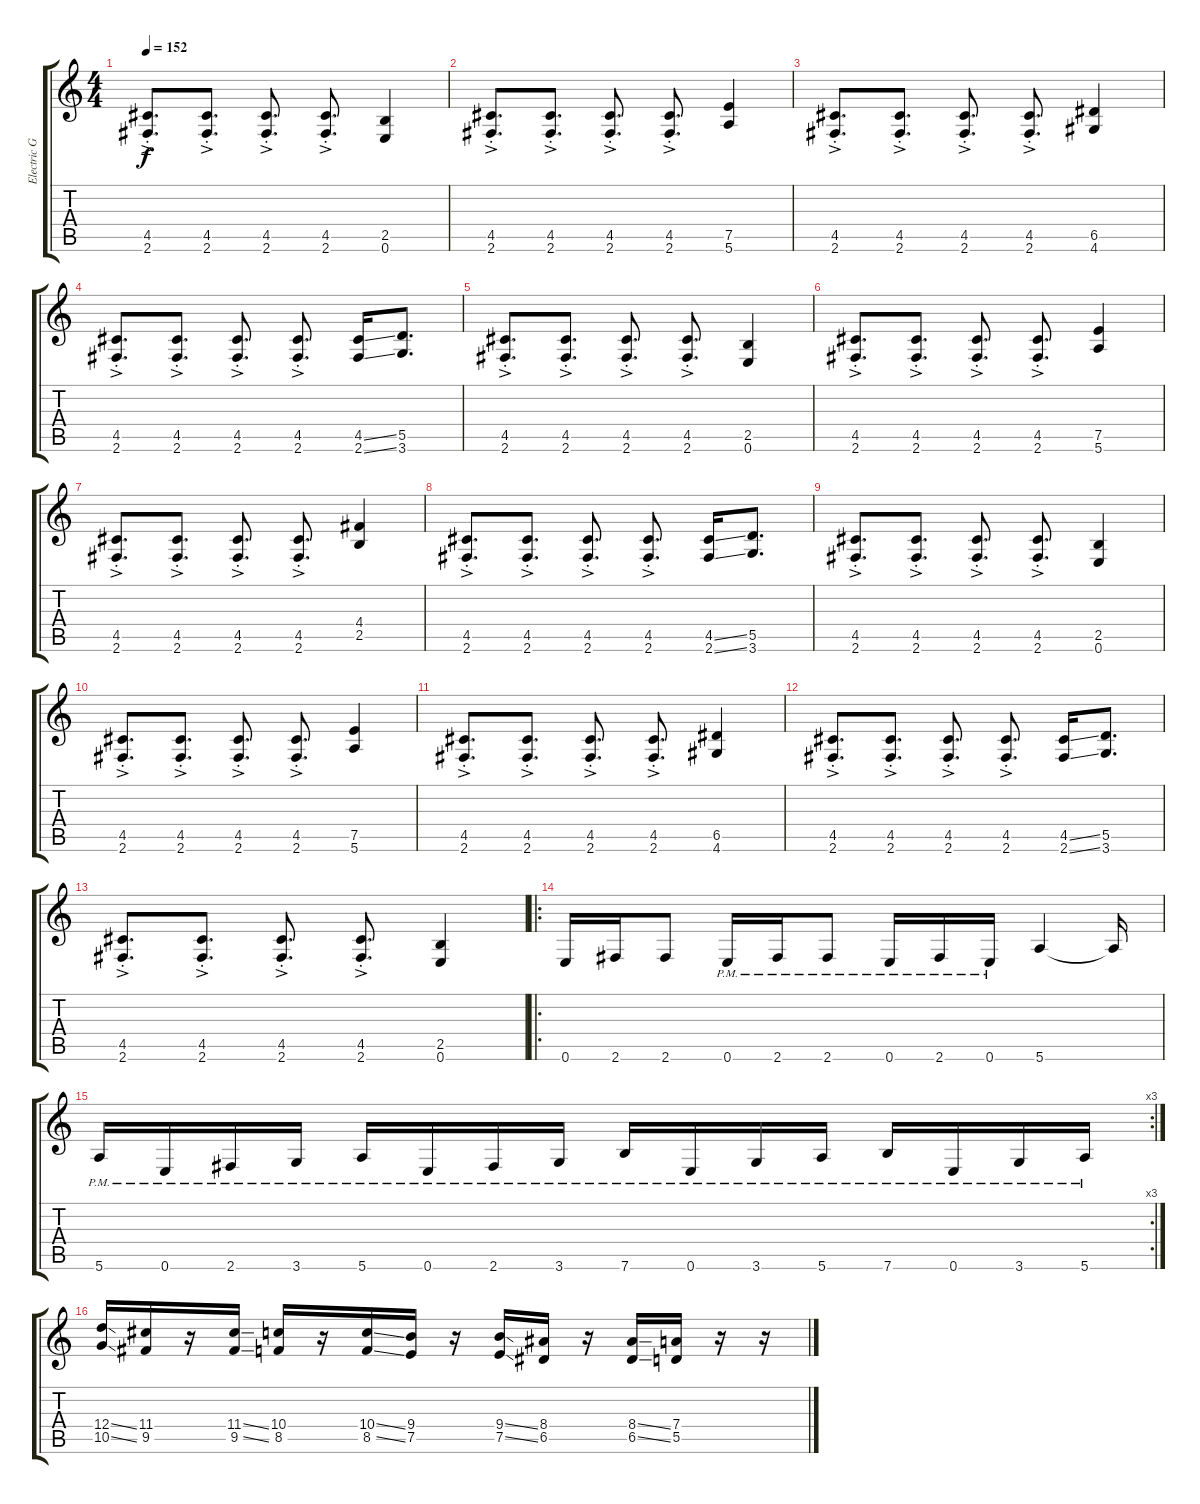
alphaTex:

\track ("Electric Guitar" "Electric G") {instrument distortionguitar}
\staff {score tabs}
\tuning (E4 B3 G3 D3 A2 E2) {hide}
\ts (4 4)
\tempo 152
\clef g2
\ks c
(4.5{ac st} 2.6{ac st}).8{d dy f} (4.5{ac st} 2.6{ac st}).8{d} (4.5{ac st} 2.6{ac st}).8{d} (4.5{ac st} 2.6{ac st}).8{d} (2.5 0.6).4 |
(4.5{ac st} 2.6{ac st}).8{d} (4.5{ac st} 2.6{ac st}).8{d} (4.5{ac st} 2.6{ac st}).8{d} (4.5{ac st} 2.6{ac st}).8{d} (7.5 5.6).4 |
(4.5{ac st} 2.6{ac st}).8{d} (4.5{ac st} 2.6{ac st}).8{d} (4.5{ac st} 2.6{ac st}).8{d} (4.5{ac st} 2.6{ac st}).8{d} (6.5 4.6).4 |
(4.5{ac st} 2.6{ac st}).8{d} (4.5{ac st} 2.6{ac st}).8{d} (4.5{ac st} 2.6{ac st}).8{d} (4.5{ac st} 2.6{ac st}).8{d} (4.5{ss} 2.6{ss}).16 (5.5 3.6).8{d} |
(4.5{ac st} 2.6{ac st}).8{d} (4.5{ac st} 2.6{ac st}).8{d} (4.5{ac st} 2.6{ac st}).8{d} (4.5{ac st} 2.6{ac st}).8{d} (2.5 0.6).4 |
(4.5{ac st} 2.6{ac st}).8{d} (4.5{ac st} 2.6{ac st}).8{d} (4.5{ac st} 2.6{ac st}).8{d} (4.5{ac st} 2.6{ac st}).8{d} (7.5 5.6).4 |
(4.5{ac st} 2.6{ac st}).8{d} (4.5{ac st} 2.6{ac st}).8{d} (4.5{ac st} 2.6{ac st}).8{d} (4.5{ac st} 2.6{ac st}).8{d} (4.4 2.5).4 |
(4.5{ac st} 2.6{ac st}).8{d} (4.5{ac st} 2.6{ac st}).8{d} (4.5{ac st} 2.6{ac st}).8{d} (4.5{ac st} 2.6{ac st}).8{d} (4.5{ss} 2.6{ss}).16 (5.5 3.6).8{d} |
(4.5{ac st} 2.6{ac st}).8{d} (4.5{ac st} 2.6{ac st}).8{d} (4.5{ac st} 2.6{ac st}).8{d} (4.5{ac st} 2.6{ac st}).8{d} (2.5 0.6).4 |
(4.5{ac st} 2.6{ac st}).8{d} (4.5{ac st} 2.6{ac st}).8{d} (4.5{ac st} 2.6{ac st}).8{d} (4.5{ac st} 2.6{ac st}).8{d} (7.5 5.6).4 |
(4.5{ac st} 2.6{ac st}).8{d} (4.5{ac st} 2.6{ac st}).8{d} (4.5{ac st} 2.6{ac st}).8{d} (4.5{ac st} 2.6{ac st}).8{d} (6.5 4.6).4 |
(4.5{ac st} 2.6{ac st}).8{d} (4.5{ac st} 2.6{ac st}).8{d} (4.5{ac st} 2.6{ac st}).8{d} (4.5{ac st} 2.6{ac st}).8{d} (4.5{ss} 2.6{ss}).16 (5.5 3.6).8{d} |
(4.5{ac st} 2.6{ac st}).8{d} (4.5{ac st} 2.6{ac st}).8{d} (4.5{ac st} 2.6{ac st}).8{d} (4.5{ac st} 2.6{ac st}).8{d} (2.5 0.6).4 |
\ro
0.6.16 2.6.16 2.6.8 0.6{pm}.16 2.6{pm}.16 2.6{pm}.8 0.6{pm}.16 2.6{pm}.16 0.6{pm}.16 5.6.4 5.6{t}.16 |
\rc 3
5.6{pm}.16 0.6{pm}.16 2.6{pm}.16 3.6{pm}.16 5.6{pm}.16 0.6{pm}.16 2.6{pm}.16 3.6{pm}.16 7.6{pm}.16 0.6{pm}.16 3.6{pm}.16 5.6{pm}.16 7.6{pm}.16 0.6{pm}.16 3.6{pm}.16 5.6{pm}.16 |
(12.4{ss} 10.5{ss}).16 (11.4 9.5).16 r.16 (11.4{ss} 9.5{ss}).16 (10.4 8.5).16 r.16 (10.4{ss} 8.5{ss}).16 (9.4 7.5).16 r.16 (9.4{ss} 7.5{ss}).16 (8.4 6.5).16 r.16 (8.4{ss} 6.5{ss}).16 (7.4 5.5).16 r.16 r.16
